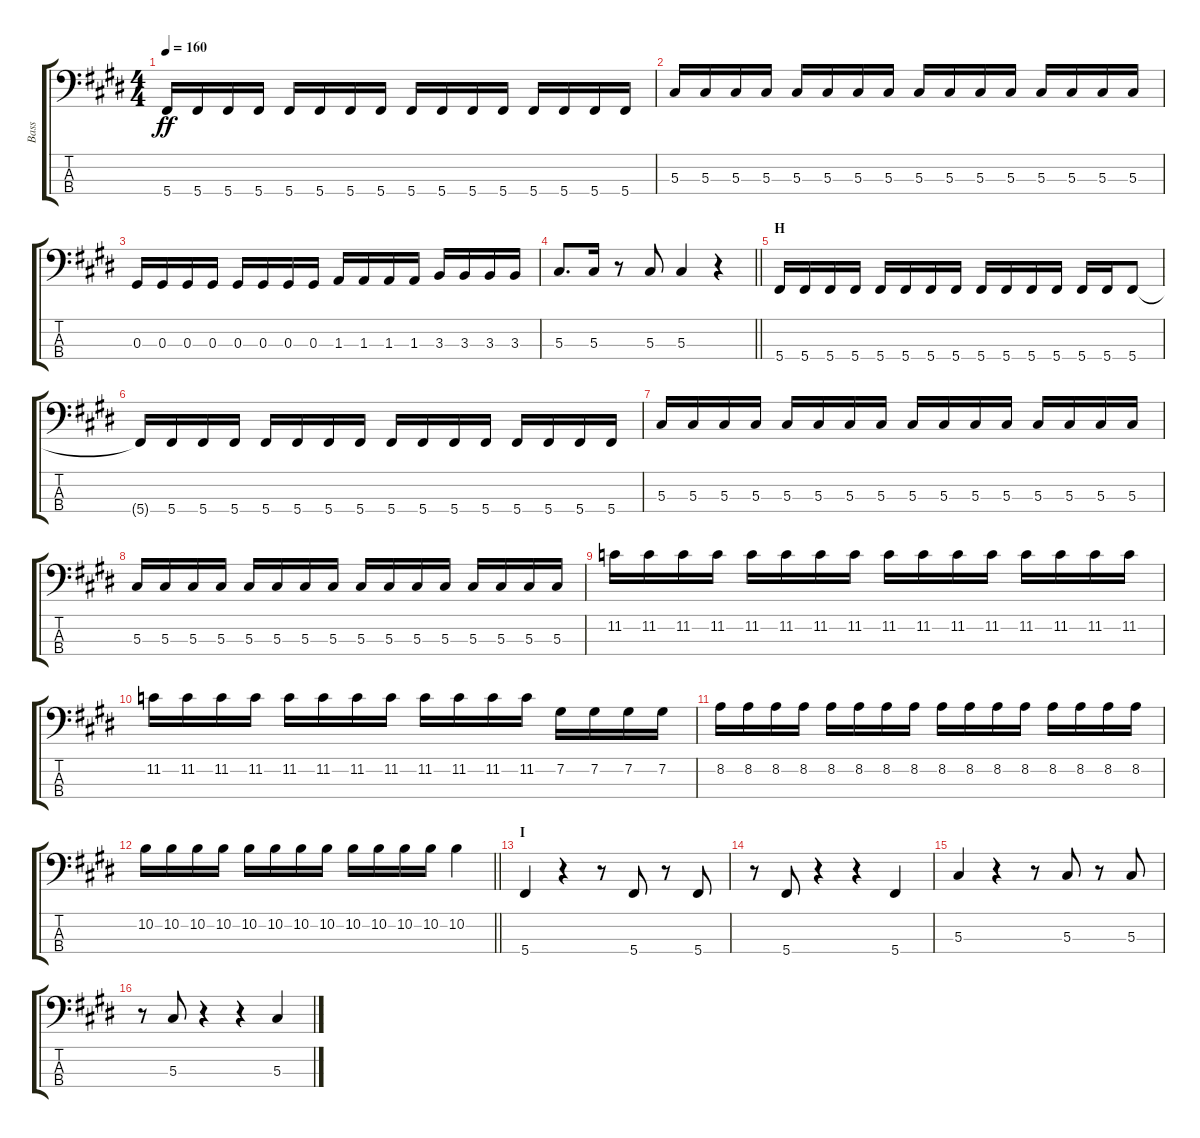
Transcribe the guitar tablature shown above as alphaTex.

\track ("Bass" "Bass") {instrument electricbasspick}
\staff {score tabs}
\tuning (Gb2 Db2 Ab1 Db1) {hide}
\ts (4 4)
\tempo 160
\clef f4
\ks e
5.4.16{dy ff} 5.4.16 5.4.16 5.4.16 5.4.16 5.4.16 5.4.16 5.4.16 5.4.16 5.4.16 5.4.16 5.4.16 5.4.16 5.4.16 5.4.16 5.4.16 |
5.3.16 5.3.16 5.3.16 5.3.16 5.3.16 5.3.16 5.3.16 5.3.16 5.3.16 5.3.16 5.3.16 5.3.16 5.3.16 5.3.16 5.3.16 5.3.16 |
0.3.16 0.3.16 0.3.16 0.3.16 0.3.16 0.3.16 0.3.16 0.3.16 1.3.16 1.3.16 1.3.16 1.3.16 3.3.16 3.3.16 3.3.16 3.3.16 |
\barLineRight lightlight
5.3.8{d} 5.3.16 r.8 5.3.8 5.3.4 r.4 |
\section ("" "H")
5.4.16 5.4.16 5.4.16 5.4.16 5.4.16 5.4.16 5.4.16 5.4.16 5.4.16 5.4.16 5.4.16 5.4.16 5.4.16 5.4.16 5.4.8 |
5.4{t}.16 5.4.16 5.4.16 5.4.16 5.4.16 5.4.16 5.4.16 5.4.16 5.4.16 5.4.16 5.4.16 5.4.16 5.4.16 5.4.16 5.4.16 5.4.16 |
5.3.16 5.3.16 5.3.16 5.3.16 5.3.16 5.3.16 5.3.16 5.3.16 5.3.16 5.3.16 5.3.16 5.3.16 5.3.16 5.3.16 5.3.16 5.3.16 |
5.3.16 5.3.16 5.3.16 5.3.16 5.3.16 5.3.16 5.3.16 5.3.16 5.3.16 5.3.16 5.3.16 5.3.16 5.3.16 5.3.16 5.3.16 5.3.16 |
11.2.16 11.2.16 11.2.16 11.2.16 11.2.16 11.2.16 11.2.16 11.2.16 11.2.16 11.2.16 11.2.16 11.2.16 11.2.16 11.2.16 11.2.16 11.2.16 |
11.2.16 11.2.16 11.2.16 11.2.16 11.2.16 11.2.16 11.2.16 11.2.16 11.2.16 11.2.16 11.2.16 11.2.16 7.2.16 7.2.16 7.2.16 7.2.16 |
8.2.16 8.2.16 8.2.16 8.2.16 8.2.16 8.2.16 8.2.16 8.2.16 8.2.16 8.2.16 8.2.16 8.2.16 8.2.16 8.2.16 8.2.16 8.2.16 |
\barLineRight lightlight
10.2.16 10.2.16 10.2.16 10.2.16 10.2.16 10.2.16 10.2.16 10.2.16 10.2.16 10.2.16 10.2.16 10.2.16 10.2.4 |
\section ("" "I")
5.4.4 r.4 r.8 5.4.8 r.8 5.4.8 |
r.8 5.4.8 r.4 r.4 5.4.4 |
5.3.4 r.4 r.8 5.3.8 r.8 5.3.8 |
r.8 5.3.8 r.4 r.4 5.3.4
